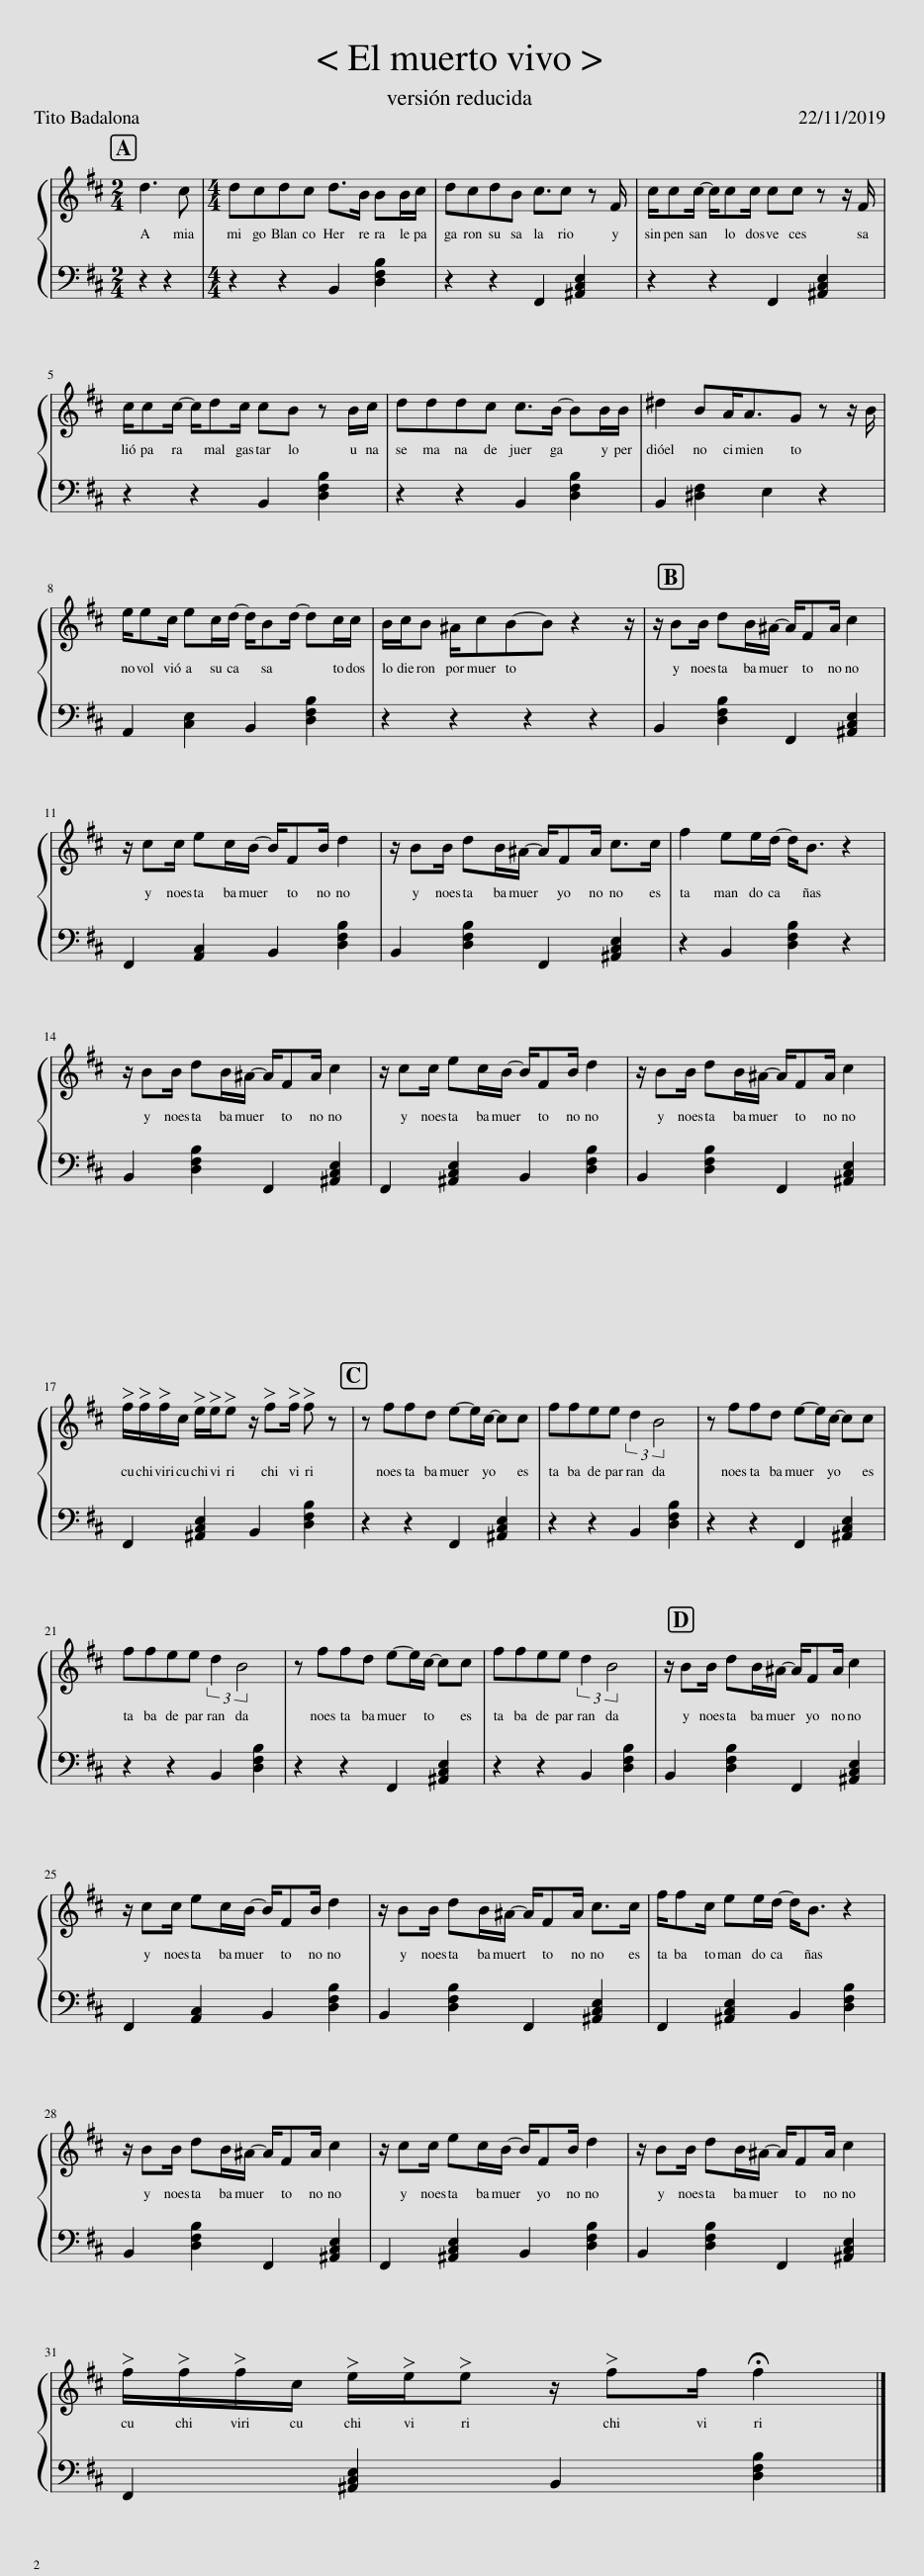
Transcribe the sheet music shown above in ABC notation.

X:1
%%score { 1 | 2 }
L:1/8
M:2/4
I:linebreak $
K:D
V:1 treble
V:2 bass
V:1
 d3 c |[M:4/4] dcdc d>B BB/c/ | dcdB c3/2c z F/ | c/cc/- c/cc/ cc z z/ F/ |$ c/cc/- c/dc/ cB z B/c/ | %5
 dddc c>B- BB/B/ | ^d2 BA<AG z z/ B/ |$ e/ec/ ec/d/- d/Bd/- dc/c/ | B/c/B ^A/cB-B z2 z/ | z/ BB/ dB/^A/- A/FA/ c2 |$ %10
 z/ cc/ ec/B/- B/FB/ d2 | z/ BB/ dB/^A/- A/FA/ c>c | f2 ee/d/- d<B z2 |$ z/ BB/ dB/^A/- A/FA/ c2 | z/ cc/ ec/B/- B/FB/ d2 | %15
 z/ BB/ dB/^A/- A/FA/ c2 |$ f/f/f/c/ e/e/e z/ ff/ f z | z ffd e-e/c/- cc | ffee (3:2:2d2 B4 | z ffd e-e/c/- cc |$ %20
 ffee (3:2:2d2 B4 | z ffd e-e/c/- cc | ffee (3:2:2d2 B4 | z/ BB/ dB/^A/- A/FA/ c2 |$ z/ cc/ ec/B/- B/FB/ d2 | %25
 z/ BB/ dB/^A/- A/FA/ c>c | f/fc/ ee/d/- d<B z2 |$ z/ BB/ dB/^A/- A/FA/ c2 | z/ cc/ ec/B/- B/FB/ d2 | z/ BB/ dB/^A/- A/FA/ c2 |$ %30
 f/f/f/c/ e/e/e z/ ff/ !fermata!f2 |] %31
V:2
 z2 z2 |[M:4/4] z2 z2 B,,2 [D,F,B,]2 | z2 z2 F,,2 [^A,,C,E,]2 | z2 z2 F,,2 [^A,,C,E,]2 |$ z2 z2 B,,2 [D,F,B,]2 | %5
 z2 z2 B,,2 [D,F,B,]2 | B,,2 [^D,F,]2 E,2 z2 |$ A,,2 [C,E,]2 B,,2 [D,F,B,]2 | z2 z2 z2 z2 | B,,2 [D,F,B,]2 F,,2 [^A,,C,E,]2 |$ %10
 F,,2 [A,,C,]2 B,,2 [D,F,B,]2 | B,,2 [D,F,B,]2 F,,2 [^A,,C,E,]2 | z2 B,,2 [D,F,B,]2 z2 |$ B,,2 [D,F,B,]2 F,,2 [^A,,C,E,]2 | F,,2 [^A,,C,E,]2 B,,2 [D,F,B,]2 | %15
 B,,2 [D,F,B,]2 F,,2 [^A,,C,E,]2 |$ F,,2 [^A,,C,E,]2 B,,2 [D,F,B,]2 | z2 z2 F,,2 [^A,,C,E,]2 | z2 z2 B,,2 [D,F,B,]2 | z2 z2 F,,2 [^A,,C,E,]2 |$ %20
 z2 z2 B,,2 [D,F,B,]2 | z2 z2 F,,2 [^A,,C,E,]2 | z2 z2 B,,2 [D,F,B,]2 | B,,2 [D,F,B,]2 F,,2 [^A,,C,E,]2 |$ F,,2 [A,,C,]2 B,,2 [D,F,B,]2 | %25
 B,,2 [D,F,B,]2 F,,2 [^A,,C,E,]2 | F,,2 [^A,,C,E,]2 B,,2 [D,F,B,]2 |$ B,,2 [D,F,B,]2 F,,2 [^A,,C,E,]2 | F,,2 [^A,,C,E,]2 B,,2 [D,F,B,]2 | B,,2 [D,F,B,]2 F,,2 [^A,,C,E,]2 |$ %30
 F,,2 [^A,,C,E,]2 B,,2 [D,F,B,]2 |] %31
